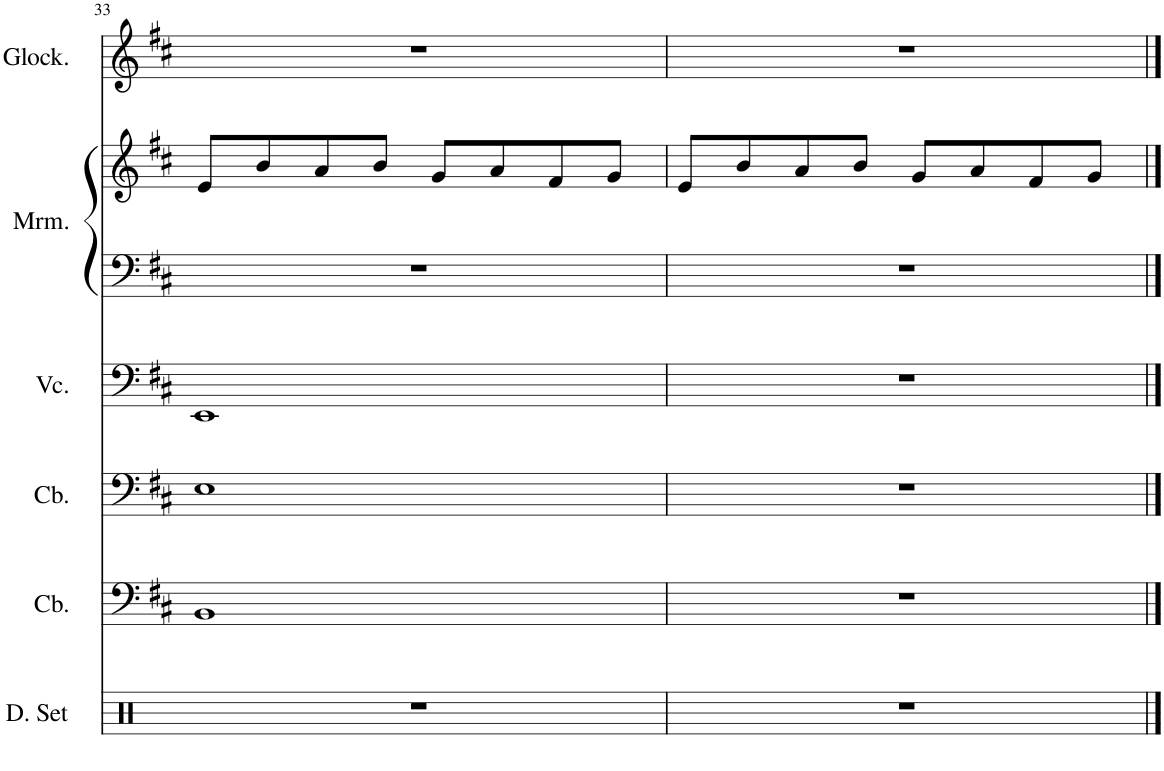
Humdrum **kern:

**kern	**kern	**kern	**kern	**kern	**kern	**kern
*part6	*part5	*part4	*part3	*part2	*part2	*part1
*staff7	*staff6	*staff5	*staff4	*staff3	*staff2	*staff1
*I"Drumset	*I"Contrabass	*I"Contrabass	*I"Violoncello	*I"Marimba	*	*I"Glockenspiel
*I'D. Set	*I'Cb.	*I'Cb.	*I'Vc.	*I'Mrm.	*	*I'Glock.
!!LO:PB:g=z
*clefX	*clefF4	*clefF4	*clefF4	*clefF4	*clefG2	*clefG2
*	*Trd7c12	*Trd7c12	*	*	*	*Trd-14c-24
*k[]	*k[f#c#]	*k[f#c#]	*k[f#c#]	*k[f#c#]	*k[f#c#]	*k[f#c#]
*M4/4	*M4/4	*M4/4	*M4/4	*M4/4	*M4/4	*M4/4
=33	=33	=33	=33	=33	=33	=33
1r	1BB	1E	1EE	1r	8e/L	1r
.	.	.	.	.	8b/	.
.	.	.	.	.	8a/	.
.	.	.	.	.	8b/J	.
.	.	.	.	.	8g/L	.
.	.	.	.	.	8a/	.
.	.	.	.	.	8f#/	.
.	.	.	.	.	8g/J	.
=34	=34	=34	=34	=34	=34	=34
1r	1r	1r	1r	1r	8e/L	1r
.	.	.	.	.	8b/	.
.	.	.	.	.	8a/	.
.	.	.	.	.	8b/J	.
.	.	.	.	.	8g/L	.
.	.	.	.	.	8a/	.
.	.	.	.	.	8f#/	.
.	.	.	.	.	8g/J	.
==	==	==	==	==	==	==
*-	*-	*-	*-	*-	*-	*-
